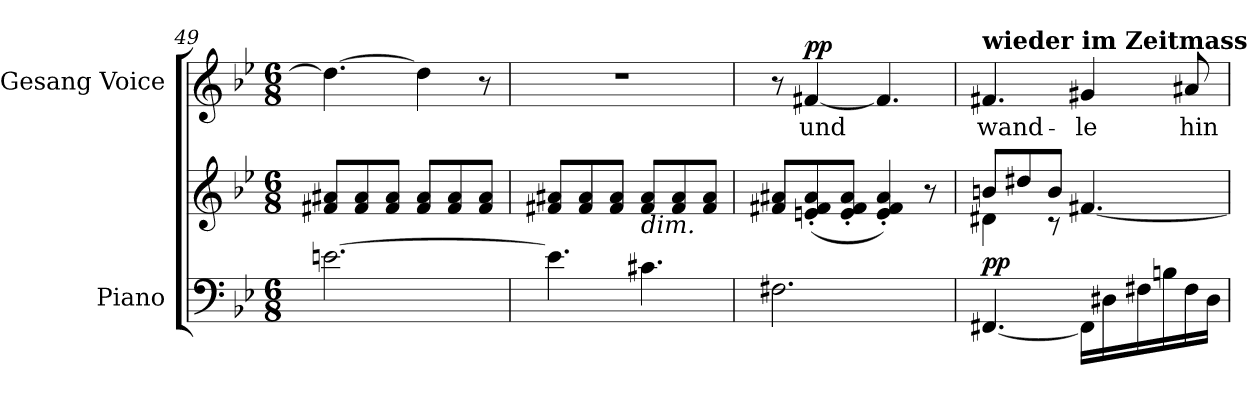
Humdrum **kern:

**kern	**kern	**dynam	**kern	**text	**dynam
*part2	*part2	*part2	*part1	*part1	*part1
*staff3	*staff2	*staff2/3	*staff1	*staff1	*staff1
*I"Piano	*	*	*I"Gesang Voice	*	*
*I'Pno	*	*	*	*	*
*clefF4	*clefG2	*	*clefG2	*	*
*k[b-e-]	*k[b-e-]	*	*k[b-e-]	*	*
*M6/8	*M6/8	*	*M6/8	*	*
=49	=49	=49	=49	=49	=49
[2.en\	8f#X/ 8a#X/L	.	4.dd-\_	.	.
.	8f#/ 8a#/	.	.	.	.
.	8f#/ 8a#/J	.	.	.	.
.	8f#/ 8a#/L	.	4dd-\]	.	.
.	8f#/ 8a#/	.	.	.	.
.	8f#/ 8a#/J	.	8r	.	.
=50	=50	=50	=50	=50	=50
4.e\]	8f#X/ 8a#X/L	.	2.r	.	.
.	8f#/ 8a#/	.	.	.	.
.	8f#/ 8a#/J	.	.	.	.
!	!LO:TX:b:i:t=dim.	!	!	!	!
4.c#X\	8f#/ 8a#/L	.	.	.	.
.	8f#/ 8a#/	.	.	.	.
.	8f#/ 8a#/J	.	.	.	.
=51	=51	=51	=51	=51	=51
2.F#X\	8f#X/ 8a#X/L	.	8r	.	.
!	!	!	!	!	!LO:DY:a
.	(8en/' 8f#/' 8a#/'	.	[4f#X/	und	pp
.	8e/' 8f#/' 8a#/'J	.	.	.	.
.	4e/' 4f#/' 4a#/')	.	4.f#/]	.	.
.	8r	.	.	.	.
=52	=52	=52	=52	=52	=52
*	*^	*	*	*	*
!	!	!	!	!LO:TX:a:B:t=wieder im Zeitmass	!	!
!	!	!	!LO:DY:a=2	!	!	!
[<4.FF#X/	8bn/L	4d#X\	pp	4.f#X/	wand-	.
.	8dd#X/	.	.	.	.	.
.	8b/J	8r	.	.	.	.
16FF#\LL]	[4.f#X/	4.ryy	.	4g#X/	-le	.
16D#X\	.	.	.	.	.	.
16F#X\	.	.	.	.	.	.
16Bn\	.	.	.	.	.	.
16F#\	.	.	.	8a#X/	hin-	.
16D#\JJ	.	.	.	.	.	.
*	*v	*v	*	*	*	*
=	=	=	=	=	=
*-	*-	*-	*-	*-	*-
